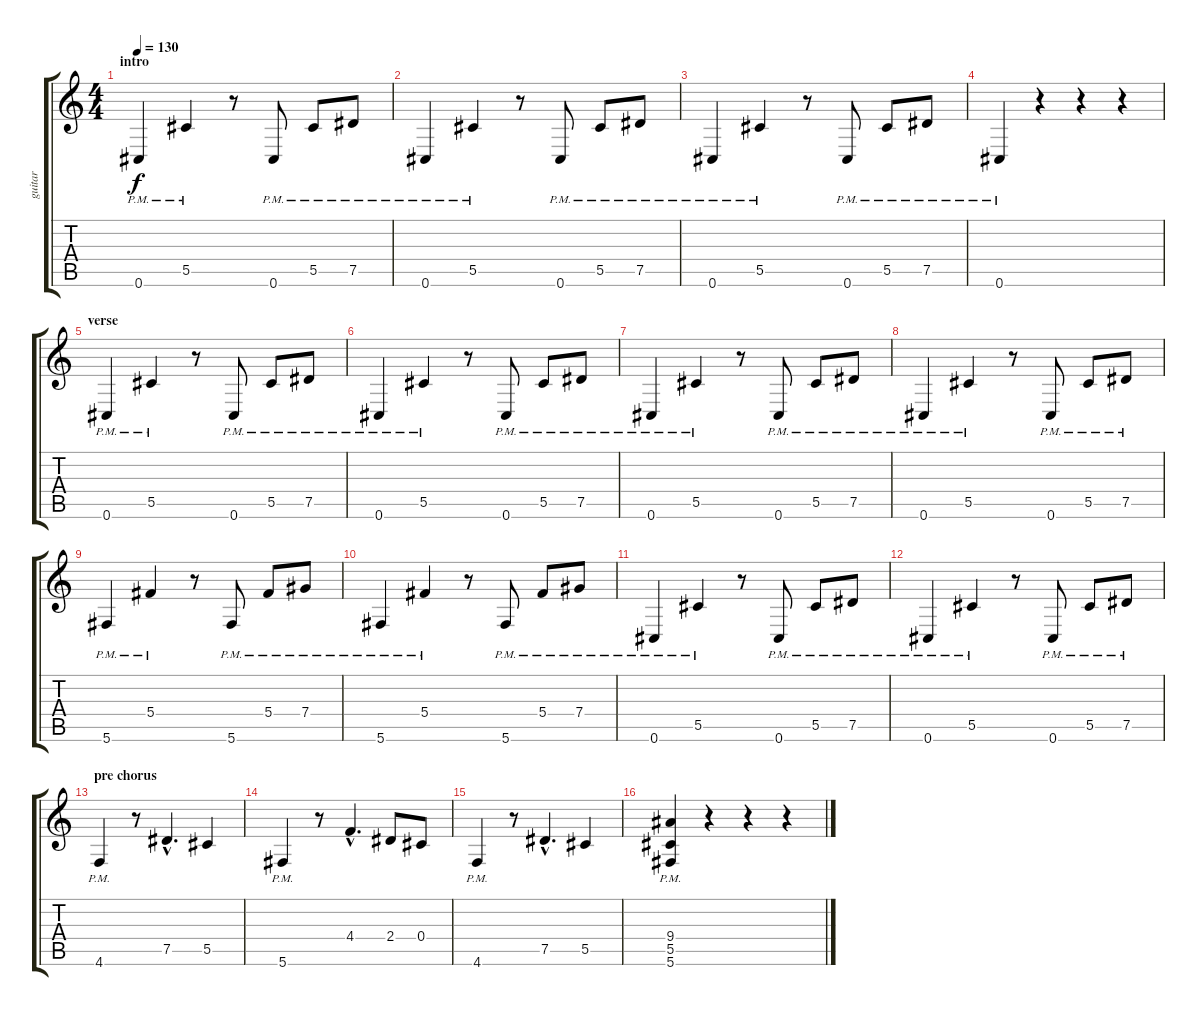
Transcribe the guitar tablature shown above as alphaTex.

\track ("guitar" "guitar") {instrument acousticguitarsteel}
\staff {score tabs}
\tuning (Eb4 Bb3 Gb3 Db3 Ab2 Db2) {hide}
\ts (4 4)
\section ("" "intro")
\tempo 130
\clef g2
\ks c
0.6{pm}.4{dy f instrument acousticguitarsteel} 5.5{pm}.4 r.8 0.6{pm}.8 5.5{pm}.8 7.5{pm}.8 |
0.6{pm}.4 5.5{pm}.4 r.8 0.6{pm}.8 5.5{pm}.8 7.5{pm}.8 |
0.6{pm}.4 5.5{pm}.4 r.8 0.6{pm}.8 5.5{pm}.8 7.5{pm}.8 |
0.6{pm}.4 r.4 r.4 r.4 |
\section ("" "verse")
0.6{pm}.4 5.5{pm}.4 r.8 0.6{pm}.8 5.5{pm}.8 7.5{pm}.8 |
0.6{pm}.4 5.5{pm}.4 r.8 0.6{pm}.8 5.5{pm}.8 7.5{pm}.8 |
0.6{pm}.4 5.5{pm}.4 r.8 0.6{pm}.8 5.5{pm}.8 7.5{pm}.8 |
0.6{pm}.4 5.5{pm}.4 r.8 0.6{pm}.8 5.5{pm}.8 7.5{pm}.8 |
5.6{pm}.4 5.4{pm}.4 r.8 5.6{pm}.8 5.4{pm}.8 7.4{pm}.8 |
5.6{pm}.4 5.4{pm}.4 r.8 5.6{pm}.8 5.4{pm}.8 7.4{pm}.8 |
0.6{pm}.4 5.5{pm}.4 r.8 0.6{pm}.8 5.5{pm}.8 7.5{pm}.8 |
0.6{pm}.4 5.5{pm}.4 r.8 0.6{pm}.8 5.5{pm}.8 7.5{pm}.8 |
\section ("" "pre chorus")
4.6{pm}.4 r.8 7.5{hac}.4{d} 5.5.4 |
5.6{pm}.4 r.8 4.4{hac}.4{d} 2.4.8 0.4.8 |
4.6{pm}.4 r.8 7.5{hac}.4{d} 5.5.4 |
(9.4{pm} 5.5{pm} 5.6{pm}).4 r.4 r.4 r.4
